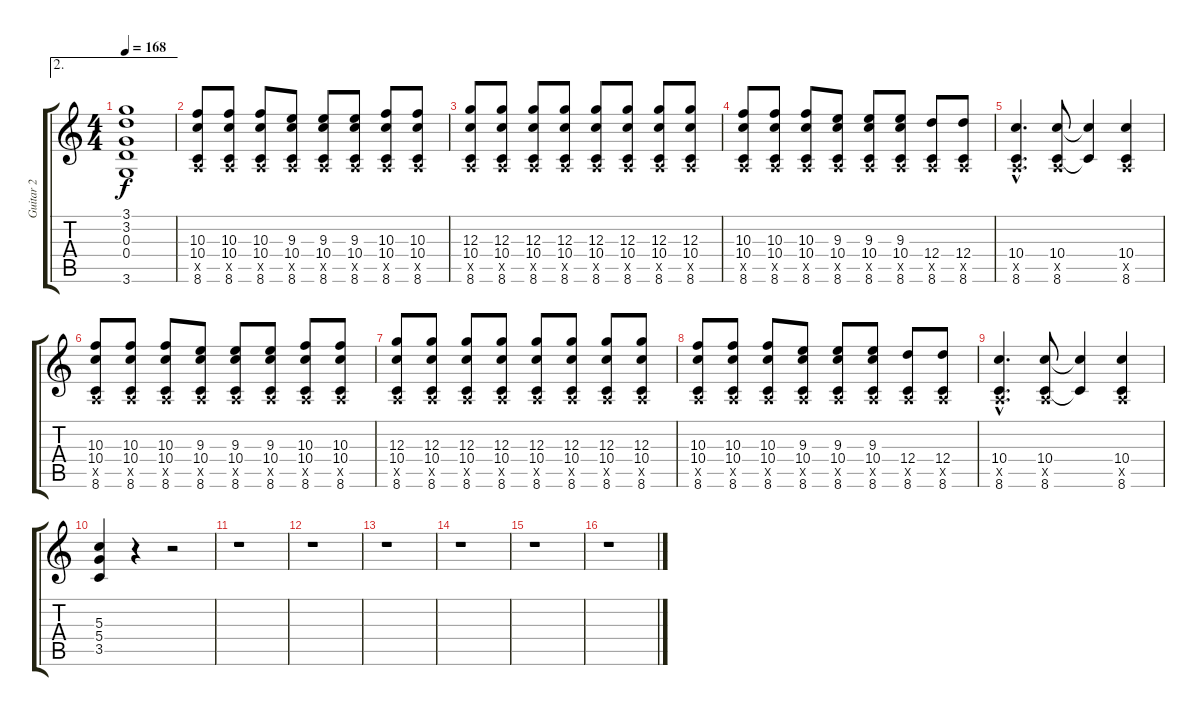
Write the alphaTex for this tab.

\track ("Guitar 2" "Guitar 2") {instrument overdrivenguitar}
\staff {score tabs}
\tuning (E4 B3 G3 D3 A2 E2) {hide}
\ae 2
\ts (4 4)
\tempo 168
\clef g2
\ks c
(3.1{t} 3.2{t} 0.3{t} 0.4{t} 3.6{t}).1{dy f} |
(10.3 10.4 0.5{x} 8.6).8{volume 16} (10.3 10.4 0.5{x} 8.6).8 (10.3 10.4 0.5{x} 8.6).8 (9.3 10.4 0.5{x} 8.6).8 (9.3 10.4 0.5{x} 8.6).8 (9.3 10.4 0.5{x} 8.6).8 (10.3 10.4 0.5{x} 8.6).8 (10.3 10.4 0.5{x} 8.6).8 |
(12.3 10.4 0.5{x} 8.6).8 (12.3 10.4 0.5{x} 8.6).8 (12.3 10.4 0.5{x} 8.6).8 (12.3 10.4 0.5{x} 8.6).8 (12.3 10.4 0.5{x} 8.6).8 (12.3 10.4 0.5{x} 8.6).8 (12.3 10.4 0.5{x} 8.6).8 (12.3 10.4 0.5{x} 8.6).8 |
(10.3 10.4 0.5{x} 8.6).8 (10.3 10.4 0.5{x} 8.6).8 (10.3 10.4 0.5{x} 8.6).8 (9.3 10.4 0.5{x} 8.6).8 (9.3 10.4 0.5{x} 8.6).8 (9.3 10.4 0.5{x} 8.6).8 (12.4 0.5{x} 8.6).8 (12.4 0.5{x} 8.6).8 |
(10.4{hac} 0.5{hac x} 8.6{hac}).4{d} (10.4 0.5{x} 8.6).8 (10.4{t} 8.6{t}).4 (10.4 0.5{x} 8.6).4 |
(10.3 10.4 0.5{x} 8.6).8 (10.3 10.4 0.5{x} 8.6).8 (10.3 10.4 0.5{x} 8.6).8 (9.3 10.4 0.5{x} 8.6).8 (9.3 10.4 0.5{x} 8.6).8 (9.3 10.4 0.5{x} 8.6).8 (10.3 10.4 0.5{x} 8.6).8 (10.3 10.4 0.5{x} 8.6).8 |
(12.3 10.4 0.5{x} 8.6).8 (12.3 10.4 0.5{x} 8.6).8 (12.3 10.4 0.5{x} 8.6).8 (12.3 10.4 0.5{x} 8.6).8 (12.3 10.4 0.5{x} 8.6).8 (12.3 10.4 0.5{x} 8.6).8 (12.3 10.4 0.5{x} 8.6).8 (12.3 10.4 0.5{x} 8.6).8 |
(10.3 10.4 0.5{x} 8.6).8 (10.3 10.4 0.5{x} 8.6).8 (10.3 10.4 0.5{x} 8.6).8 (9.3 10.4 0.5{x} 8.6).8 (9.3 10.4 0.5{x} 8.6).8 (9.3 10.4 0.5{x} 8.6).8 (12.4 0.5{x} 8.6).8 (12.4 0.5{x} 8.6).8 |
(10.4{hac} 0.5{hac x} 8.6{hac}).4{d} (10.4 0.5{x} 8.6).8 (10.4{t} 8.6{t}).4 (10.4 0.5{x} 8.6).4 |
(5.3 5.4 3.5).4{volume 13} r.4 r.2 |
r.1 |
r.1 |
r.1 |
r.1 |
r.1 |
r.1
